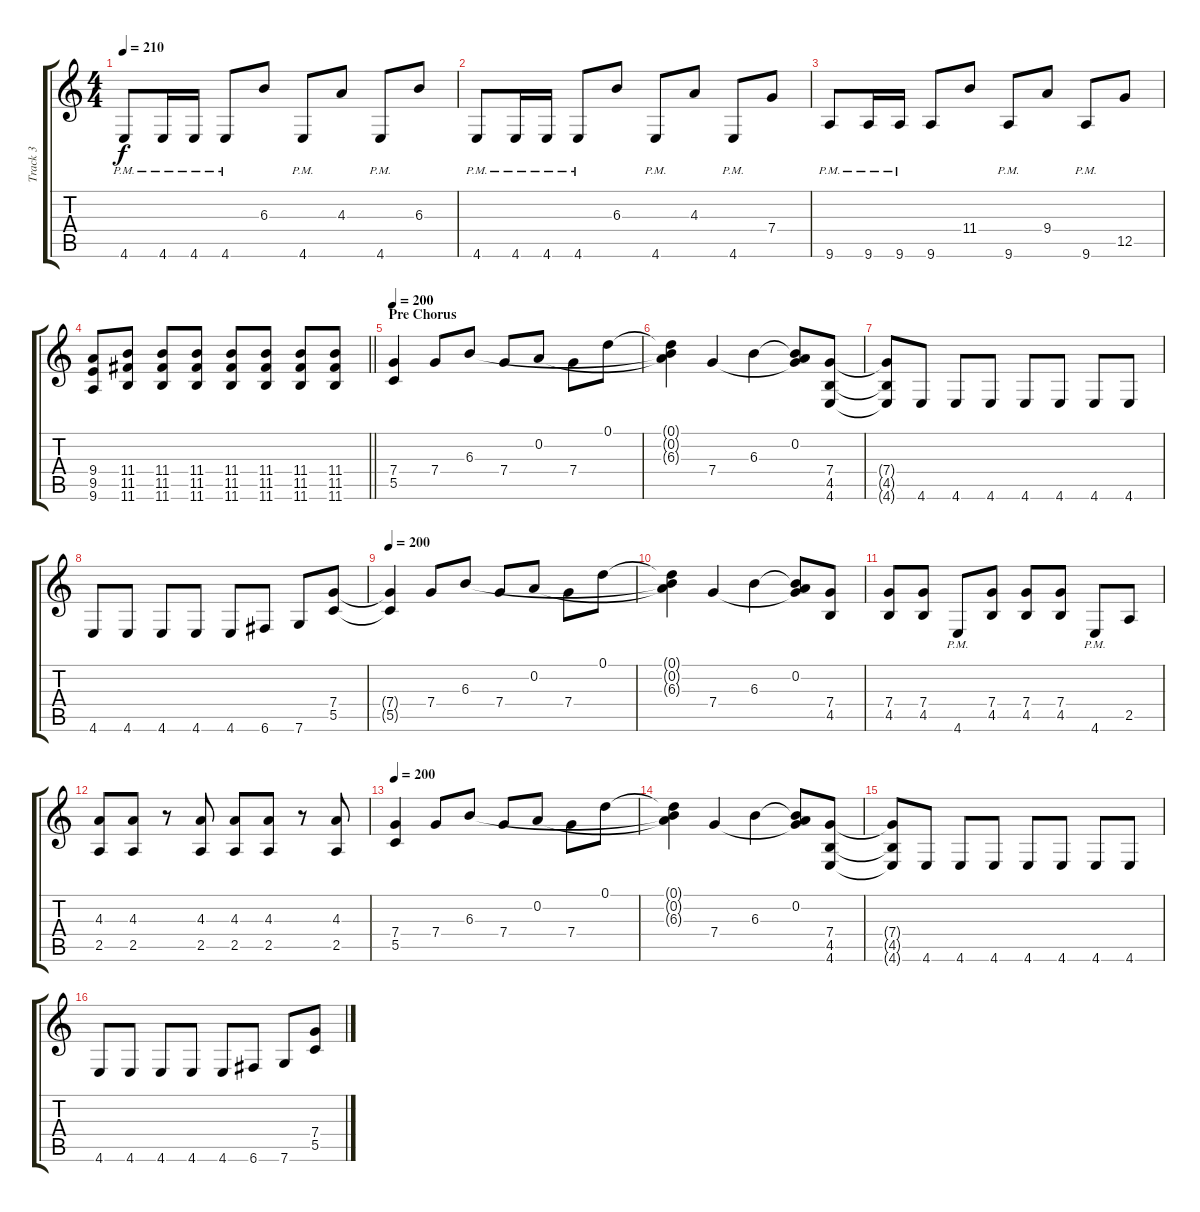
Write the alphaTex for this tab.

\track ("Track 3" "Track 3") {instrument overdrivenguitar}
\staff {score tabs}
\tuning (D4 A3 F3 C3 G2 C2) {hide}
\ts (4 4)
\tempo 210
\clef g2
\ks c
4.6{pm}.8{dy f} 4.6{pm}.16 4.6{pm}.16 4.6{pm}.8 6.3.8 4.6{pm}.8 4.3.8 4.6{pm}.8 6.3.8 |
4.6{pm}.8 4.6{pm}.16 4.6{pm}.16 4.6{pm}.8 6.3.8 4.6{pm}.8 4.3.8 4.6{pm}.8 7.4.8 |
9.6{pm}.8 9.6{pm}.16 9.6{pm}.16 9.6.8 11.4.8 9.6{pm}.8 9.4.8 9.6{pm}.8 12.5.8 |
\barLineRight lightlight
(9.4 9.5 9.6).8 (11.4 11.5 11.6).8 (11.4 11.5 11.6).8 (11.4 11.5 11.6).8 (11.4 11.5 11.6).8 (11.4 11.5 11.6).8 (11.4 11.5 11.6).8 (11.4 11.5 11.6).8 |
\section ("" "Pre Chorus")
\tempo 200
(7.4 5.5).4 7.4.8 6.3.8 7.4.8 0.2.8 7.4.8 0.1.8 |
(0.1{t} 0.2{t} 6.3{t}).4 7.4.4 6.3.4 (0.2 6.3{t} 7.4{t}).8 (7.4 4.5 4.6).8 |
(7.4{t} 4.5{t} 4.6{t}).8 4.6.8 4.6.8 4.6.8 4.6.8 4.6.8 4.6.8 4.6.8 |
4.6.8 4.6.8 4.6.8 4.6.8 4.6.8 6.6.8 7.6.8 (7.4 5.5).8 |
\tempo 200
(7.4{t} 5.5{t}).4 7.4.8 6.3.8 7.4.8 0.2.8 7.4.8 0.1.8 |
(0.1{t} 0.2{t} 6.3{t}).4 7.4.4 6.3.4 (0.2 6.3{t} 7.4{t}).8 (7.4 4.5).8 |
(7.4 4.5).8 (7.4 4.5).8 4.6{pm}.8 (7.4 4.5).8 (7.4 4.5).8 (7.4 4.5).8 4.6{pm}.8 2.5.8 |
(4.3 2.5).8 (4.3 2.5).8 r.8 (4.3 2.5).8 (4.3 2.5).8 (4.3 2.5).8 r.8 (4.3 2.5).8 |
\tempo 200
(7.4 5.5).4 7.4.8 6.3.8 7.4.8 0.2.8 7.4.8 0.1.8 |
(0.1{t} 0.2{t} 6.3{t}).4 7.4.4 6.3.4 (0.2 6.3{t} 7.4{t}).8 (7.4 4.5 4.6).8 |
(7.4{t} 4.5{t} 4.6{t}).8 4.6.8 4.6.8 4.6.8 4.6.8 4.6.8 4.6.8 4.6.8 |
4.6.8 4.6.8 4.6.8 4.6.8 4.6.8 6.6.8 7.6.8 (7.4 5.5).8
